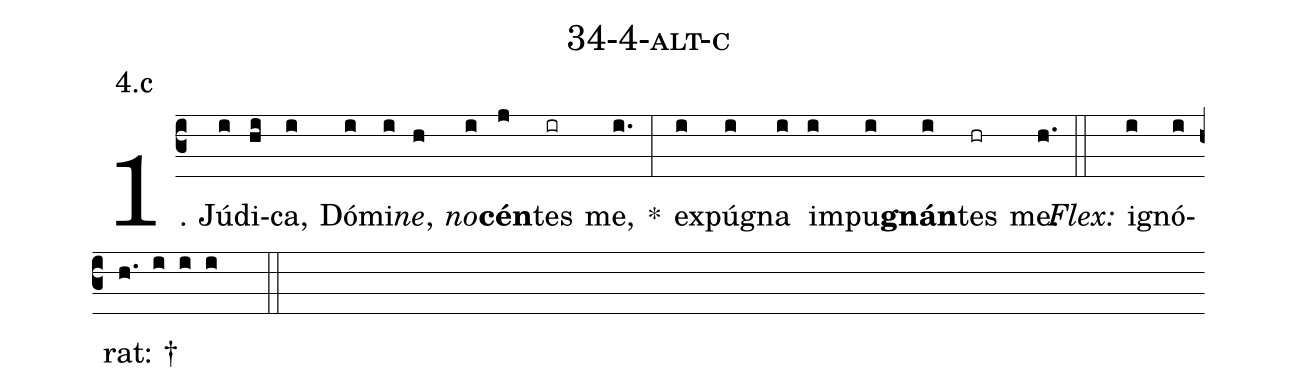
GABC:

name: 34-4-alt-c;
annotation: 4.c;
%%
(c3)1. Jú(i)di(hi)ca,(i) Dó(i)mi(i)<i>ne</i>,(h) <i>no</i>(i)<b>cén</b>(j)tes(ir) me,(i.) *(:) ex(i)pú(i)gna(i) im(i)pu(i)<b>gnán</b>(i)tes(hr) me.(h.) (::)
<i>Flex:</i>()  i(i)gnó(i)rat: †(h. i i i  ::)
